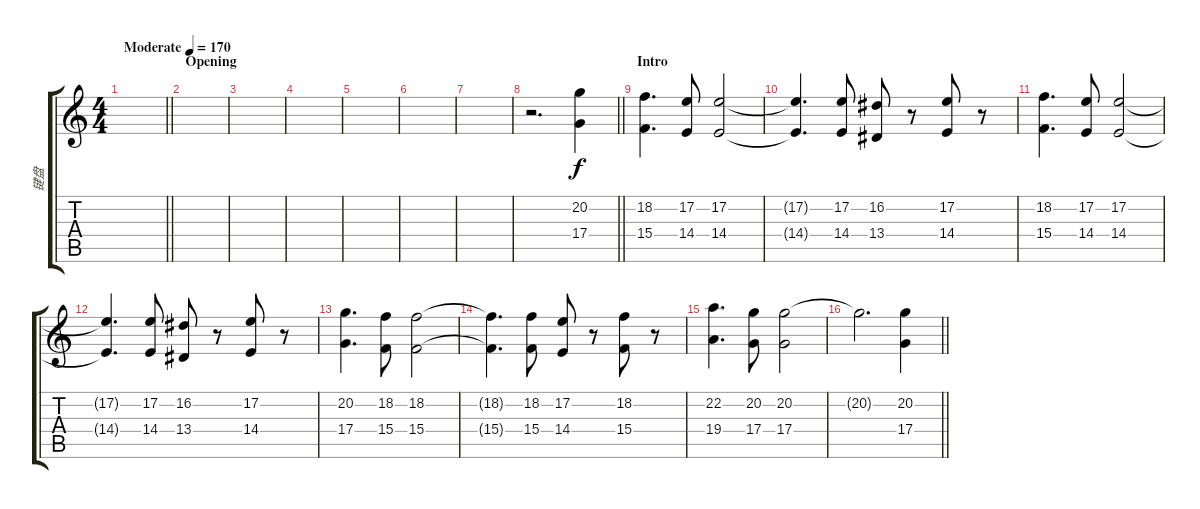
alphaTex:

\track ("键盘" "键盘") {instrument brasssection}
\staff {score tabs}
\tuning (E4 B3 G3 D3 A2 E2) {hide}
\ts (4 4)
\tempo (170 "Moderate")
\clef g2
\barLineRight lightlight
\ks c
|
\section ("" "Opening")
|
|
|
|
|
|
\barLineRight lightlight
r.2{d} (20.2 17.4).4 |
\section ("" "Intro")
(18.2 15.4).4{d} (17.2 14.4).8 (17.2 14.4).2 |
(17.2{t} 14.4{t}).4{d} (17.2 14.4).8 (16.2 13.4).8 r.8 (17.2 14.4).8 r.8 |
(18.2 15.4).4{d} (17.2 14.4).8 (17.2 14.4).2 |
(17.2{t} 14.4{t}).4{d} (17.2 14.4).8 (16.2 13.4).8 r.8 (17.2 14.4).8 r.8 |
(20.2 17.4).4{d} (18.2 15.4).8 (18.2 15.4).2 |
(18.2{t} 15.4{t}).4{d} (18.2 15.4).8 (17.2 14.4).8 r.8 (18.2 15.4).8 r.8 |
(22.2 19.4).4{d} (20.2 17.4).8 (20.2 17.4).2 |
\barLineRight lightlight
20.2{t}.2{d} (20.2 17.4).4
